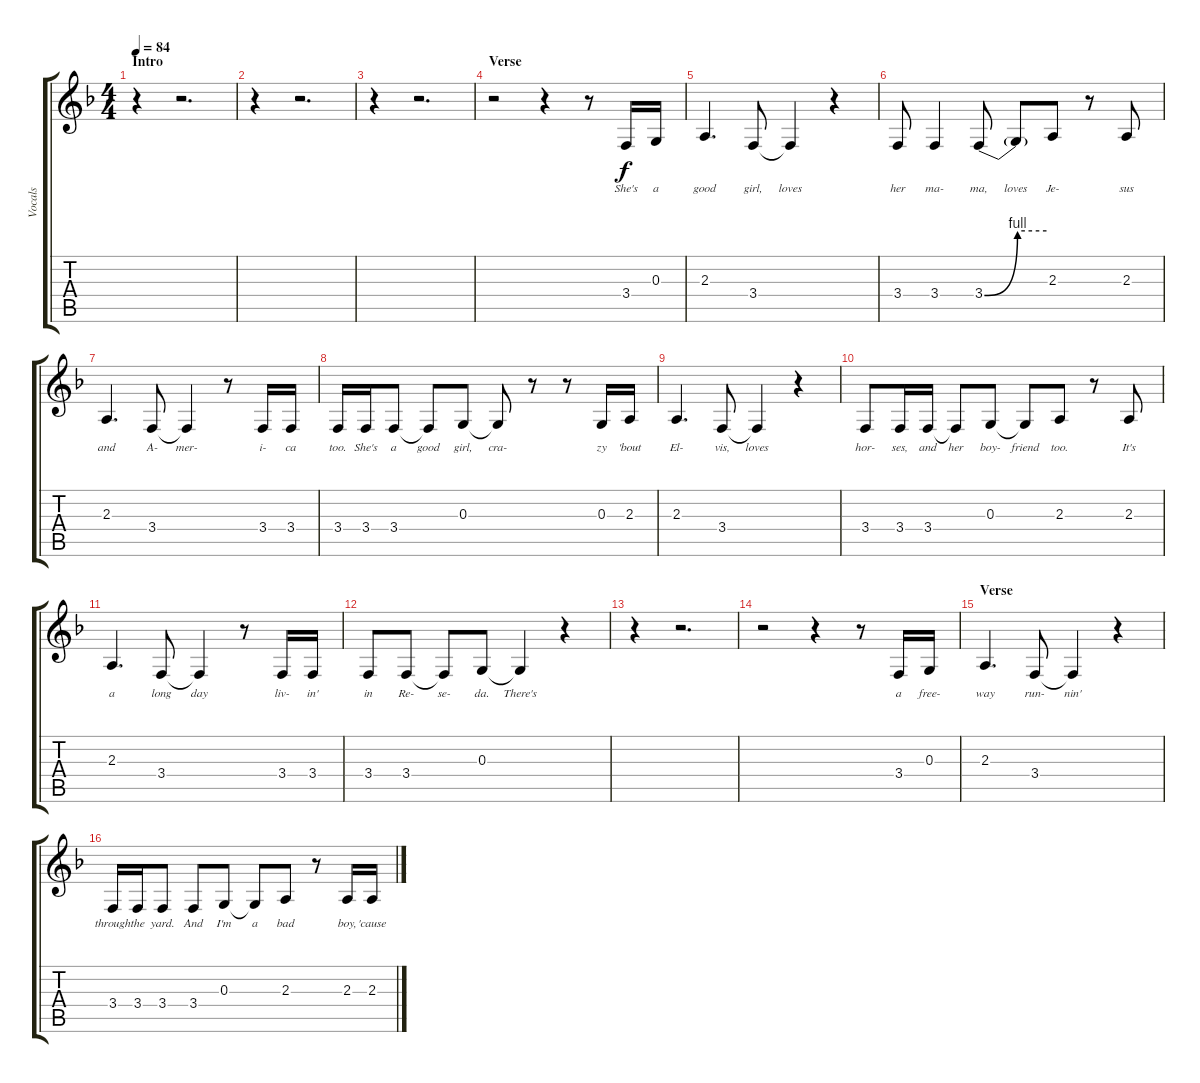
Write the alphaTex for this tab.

\track ("Vocals" "Vocals") {instrument altosax}
\staff {score tabs}
\tuning (E4 B3 G3 D3 A2 E2) {hide}
\ts (4 4)
\section ("" "Intro")
\tempo 84
\clef g2
\ks f
r.4{dy f instrument altosax} r.2{d} |
r.4 r.2{d} |
r.4 r.2{d} |
\section ("" "Verse")
r.2 r.4 r.8 3.4.16{lyrics (0 "She's") lyrics (1 "") lyrics (2 "") lyrics (3 "") lyrics (4 "")} 0.3.16{lyrics (0 "a") lyrics (1 "") lyrics (2 "") lyrics (3 "") lyrics (4 "")} |
2.3.4{d lyrics (0 "good") lyrics (1 "") lyrics (2 "") lyrics (3 "") lyrics (4 "")} 3.4.8{lyrics (0 "girl,") lyrics (1 "") lyrics (2 "") lyrics (3 "") lyrics (4 "")} 3.4{t}.4{lyrics (0 "loves") lyrics (1 "") lyrics (2 "") lyrics (3 "") lyrics (4 "")} r.4 |
3.4.8{lyrics (0 "her") lyrics (1 "") lyrics (2 "") lyrics (3 "") lyrics (4 "")} 3.4.4{lyrics (0 "ma-") lyrics (1 "") lyrics (2 "") lyrics (3 "") lyrics (4 "")} 3.4{be (bend 0 0 60 4)}.8{lyrics (0 "ma,") lyrics (1 "") lyrics (2 "") lyrics (3 "") lyrics (4 "")} 3.4{be (hold 0 4 60 4) t}.8{lyrics (0 "loves") lyrics (1 "") lyrics (2 "") lyrics (3 "") lyrics (4 "")} 2.3.8{lyrics (0 "Je-") lyrics (1 "") lyrics (2 "") lyrics (3 "") lyrics (4 "")} r.8 2.3.8{lyrics (0 "sus") lyrics (1 "") lyrics (2 "") lyrics (3 "") lyrics (4 "")} |
2.3.4{d lyrics (0 "and") lyrics (1 "") lyrics (2 "") lyrics (3 "") lyrics (4 "")} 3.4.8{lyrics (0 "A-") lyrics (1 "") lyrics (2 "") lyrics (3 "") lyrics (4 "")} 3.4{t}.4{lyrics (0 "mer-") lyrics (1 "") lyrics (2 "") lyrics (3 "") lyrics (4 "")} r.8 3.4.16{lyrics (0 "i-") lyrics (1 "") lyrics (2 "") lyrics (3 "") lyrics (4 "")} 3.4.16{lyrics (0 "ca") lyrics (1 "") lyrics (2 "") lyrics (3 "") lyrics (4 "")} |
3.4.16{lyrics (0 "too.") lyrics (1 "") lyrics (2 "") lyrics (3 "") lyrics (4 "")} 3.4.16{lyrics (0 "She's") lyrics (1 "") lyrics (2 "") lyrics (3 "") lyrics (4 "")} 3.4.8{lyrics (0 "a") lyrics (1 "") lyrics (2 "") lyrics (3 "") lyrics (4 "")} 3.4{t}.8{lyrics (0 "good") lyrics (1 "") lyrics (2 "") lyrics (3 "") lyrics (4 "")} 0.3.8{lyrics (0 "girl,") lyrics (1 "") lyrics (2 "") lyrics (3 "") lyrics (4 "")} 0.3{t}.8{lyrics (0 "cra-") lyrics (1 "") lyrics (2 "") lyrics (3 "") lyrics (4 "")} r.8 r.8 0.3.16{lyrics (0 "zy") lyrics (1 "") lyrics (2 "") lyrics (3 "") lyrics (4 "")} 2.3.16{lyrics (0 "'bout") lyrics (1 "") lyrics (2 "") lyrics (3 "") lyrics (4 "")} |
2.3.4{d lyrics (0 "El-") lyrics (1 "") lyrics (2 "") lyrics (3 "") lyrics (4 "")} 3.4.8{lyrics (0 "vis,") lyrics (1 "") lyrics (2 "") lyrics (3 "") lyrics (4 "")} 3.4{t}.4{lyrics (0 "loves") lyrics (1 "") lyrics (2 "") lyrics (3 "") lyrics (4 "")} r.4 |
3.4.8{lyrics (0 "hor-") lyrics (1 "") lyrics (2 "") lyrics (3 "") lyrics (4 "")} 3.4.16{lyrics (0 "ses,") lyrics (1 "") lyrics (2 "") lyrics (3 "") lyrics (4 "")} 3.4.16{lyrics (0 "and") lyrics (1 "") lyrics (2 "") lyrics (3 "") lyrics (4 "")} 3.4{t}.8{lyrics (0 "her") lyrics (1 "") lyrics (2 "") lyrics (3 "") lyrics (4 "")} 0.3.8{lyrics (0 "boy-") lyrics (1 "") lyrics (2 "") lyrics (3 "") lyrics (4 "")} 0.3{t}.8{lyrics (0 "friend") lyrics (1 "") lyrics (2 "") lyrics (3 "") lyrics (4 "")} 2.3.8{lyrics (0 "too.") lyrics (1 "") lyrics (2 "") lyrics (3 "") lyrics (4 "")} r.8 2.3.8{lyrics (0 "It's") lyrics (1 "") lyrics (2 "") lyrics (3 "") lyrics (4 "")} |
2.3.4{d lyrics (0 "a") lyrics (1 "") lyrics (2 "") lyrics (3 "") lyrics (4 "")} 3.4.8{lyrics (0 "long") lyrics (1 "") lyrics (2 "") lyrics (3 "") lyrics (4 "")} 3.4{t}.4{lyrics (0 "day") lyrics (1 "") lyrics (2 "") lyrics (3 "") lyrics (4 "")} r.8 3.4.16{lyrics (0 "liv-") lyrics (1 "") lyrics (2 "") lyrics (3 "") lyrics (4 "")} 3.4.16{lyrics (0 "in'") lyrics (1 "") lyrics (2 "") lyrics (3 "") lyrics (4 "")} |
3.4.8{lyrics (0 "in") lyrics (1 "") lyrics (2 "") lyrics (3 "") lyrics (4 "")} 3.4.8{lyrics (0 "Re-") lyrics (1 "") lyrics (2 "") lyrics (3 "") lyrics (4 "")} 3.4{t}.8{lyrics (0 "se-") lyrics (1 "") lyrics (2 "") lyrics (3 "") lyrics (4 "")} 0.3.8{lyrics (0 "da.") lyrics (1 "") lyrics (2 "") lyrics (3 "") lyrics (4 "")} 0.3{t}.4{lyrics (0 "There's") lyrics (1 "") lyrics (2 "") lyrics (3 "") lyrics (4 "")} r.4 |
r.4 r.2{d} |
r.2 r.4 r.8 3.4.16{lyrics (0 "a") lyrics (1 "") lyrics (2 "") lyrics (3 "") lyrics (4 "")} 0.3.16{lyrics (0 "free-") lyrics (1 "") lyrics (2 "") lyrics (3 "") lyrics (4 "")} |
\section ("" "Verse")
2.3.4{d lyrics (0 "way") lyrics (1 "") lyrics (2 "") lyrics (3 "") lyrics (4 "")} 3.4.8{lyrics (0 "run-") lyrics (1 "") lyrics (2 "") lyrics (3 "") lyrics (4 "")} 3.4{t}.4{lyrics (0 "nin'") lyrics (1 "") lyrics (2 "") lyrics (3 "") lyrics (4 "")} r.4 |
3.4.16{lyrics (0 "through") lyrics (1 "") lyrics (2 "") lyrics (3 "") lyrics (4 "")} 3.4.16{lyrics (0 "the") lyrics (1 "") lyrics (2 "") lyrics (3 "") lyrics (4 "")} 3.4.8{lyrics (0 "yard.") lyrics (1 "") lyrics (2 "") lyrics (3 "") lyrics (4 "")} 3.4.8{lyrics (0 "And") lyrics (1 "") lyrics (2 "") lyrics (3 "") lyrics (4 "")} 0.3.8{lyrics (0 "I'm") lyrics (1 "") lyrics (2 "") lyrics (3 "") lyrics (4 "")} 0.3{t}.8{lyrics (0 "a") lyrics (1 "") lyrics (2 "") lyrics (3 "") lyrics (4 "")} 2.3.8{lyrics (0 "bad") lyrics (1 "") lyrics (2 "") lyrics (3 "") lyrics (4 "")} r.8 2.3.16{lyrics (0 "boy,") lyrics (1 "") lyrics (2 "") lyrics (3 "") lyrics (4 "")} 2.3.16{lyrics (0 "'cause") lyrics (1 "") lyrics (2 "") lyrics (3 "") lyrics (4 "")}
